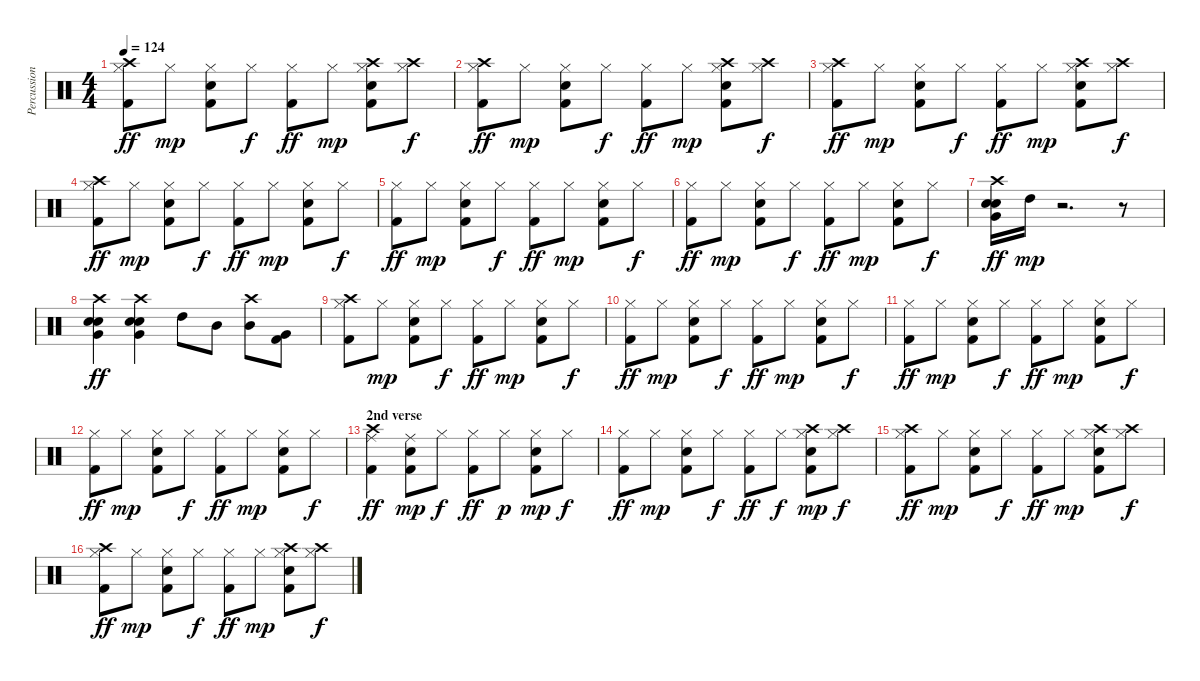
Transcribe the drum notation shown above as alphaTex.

\track ("Percussion" "Percussion") {instrument percussion}
\staff {score}
\articulation defaults
\ts (4 4)
\tempo 124
\clef neutral
\ks c
("Hi-Hat (closed)" "Crash high (hit)" "Kick (hit) 2").8{dy ff} "Hi-Hat (closed)".8{dy mp} ("Hi-Hat (closed)" "Snare (hit) 2" "Kick (hit) 2").8 "Hi-Hat (closed)".8{dy f} ("Hi-Hat (closed)" "Kick (hit) 2").8{dy ff} "Hi-Hat (closed)".8{dy mp} ("Crash high (hit)" "Hi-Hat (closed)" "Snare (hit) 2" "Kick (hit) 2").8 ("Hi-Hat (closed)" "Crash high (hit)").8{dy f} |
("Crash high (hit)" "Hi-Hat (closed)" "Kick (hit) 2").8{dy ff} "Hi-Hat (closed)".8{dy mp} ("Hi-Hat (closed)" "Snare (hit) 2" "Kick (hit) 2").8 "Hi-Hat (closed)".8{dy f} ("Hi-Hat (closed)" "Kick (hit) 2").8{dy ff} "Hi-Hat (closed)".8{dy mp} ("Hi-Hat (closed)" "Crash high (hit)" "Snare (hit) 2" "Kick (hit) 2").8 ("Hi-Hat (closed)" "Crash high (hit)").8{dy f} |
("Crash high (hit)" "Hi-Hat (closed)" "Kick (hit) 2").8{dy ff} "Hi-Hat (closed)".8{dy mp} ("Hi-Hat (closed)" "Snare (hit) 2" "Kick (hit) 2").8 "Hi-Hat (closed)".8{dy f} ("Hi-Hat (closed)" "Kick (hit) 2").8{dy ff} "Hi-Hat (closed)".8{dy mp} ("Hi-Hat (closed)" "Crash high (hit)" "Snare (hit) 2" "Kick (hit) 2").8 ("Hi-Hat (closed)" "Crash high (hit)").8{dy f} |
("Crash high (hit)" "Hi-Hat (closed)" "Kick (hit) 2").8{dy ff} "Hi-Hat (closed)".8{dy mp} ("Hi-Hat (closed)" "Snare (hit) 2" "Kick (hit) 2").8 "Hi-Hat (closed)".8{dy f} ("Hi-Hat (closed)" "Kick (hit) 2").8{dy ff} "Hi-Hat (closed)".8{dy mp} ("Hi-Hat (closed)" "Snare (hit) 2" "Kick (hit) 2").8 "Hi-Hat (closed)".8{dy f} |
("Hi-Hat (closed)" "Kick (hit) 2").8{dy ff} "Hi-Hat (closed)".8{dy mp} ("Hi-Hat (closed)" "Snare (hit) 2" "Kick (hit) 2").8 "Hi-Hat (closed)".8{dy f} ("Hi-Hat (closed)" "Kick (hit) 2").8{dy ff} "Hi-Hat (closed)".8{dy mp} ("Hi-Hat (closed)" "Snare (hit) 2" "Kick (hit) 2").8 "Hi-Hat (closed)".8{dy f} |
("Hi-Hat (closed)" "Kick (hit) 2").8{dy ff} "Hi-Hat (closed)".8{dy mp} ("Hi-Hat (closed)" "Snare (hit) 2" "Kick (hit) 2").8 "Hi-Hat (closed)".8{dy f} ("Hi-Hat (closed)" "Kick (hit) 2").8{dy ff} "Hi-Hat (closed)".8{dy mp} ("Hi-Hat (closed)" "Snare (hit) 2" "Kick (hit) 2").8 "Hi-Hat (closed)".8{dy f} |
("Very Low Tom (hit)" "Crash high (hit)" "Snare (hit) 2" "Snare (hit) 2").16{dy ff} "High Tom (hit)".16{dy mp} r.2{d} r.8 |
("Very Low Tom (hit)" "Crash high (hit)" "Snare (hit) 2" "Snare (hit) 2").4{dy ff} ("Very Low Tom (hit)" "Snare (hit) 2" "Crash high (hit)" "Snare (hit) 2").4 "High Tom (hit)".8 "Mid Tom (hit)".8 ("Mid Tom (hit)" "Crash high (hit)").8 ("Very Low Tom (hit)" "Kick (hit) 2").8 |
("Hi-Hat (closed)" "Crash high (hit)" "Kick (hit) 2").8 "Hi-Hat (closed)".8{dy mp} ("Hi-Hat (closed)" "Snare (hit) 2" "Kick (hit) 2").8 "Hi-Hat (closed)".8{dy f} ("Hi-Hat (closed)" "Kick (hit) 2").8{dy ff} "Hi-Hat (closed)".8{dy mp} ("Hi-Hat (closed)" "Snare (hit) 2" "Kick (hit) 2").8 "Hi-Hat (closed)".8{dy f} |
("Hi-Hat (closed)" "Kick (hit) 2").8{dy ff} "Hi-Hat (closed)".8{dy mp} ("Hi-Hat (closed)" "Snare (hit) 2" "Kick (hit) 2").8 "Hi-Hat (closed)".8{dy f} ("Hi-Hat (closed)" "Kick (hit) 2").8{dy ff} "Hi-Hat (closed)".8{dy mp} ("Hi-Hat (closed)" "Snare (hit) 2" "Kick (hit) 2").8 "Hi-Hat (closed)".8{dy f} |
("Hi-Hat (closed)" "Kick (hit) 2").8{dy ff} "Hi-Hat (closed)".8{dy mp} ("Hi-Hat (closed)" "Snare (hit) 2" "Kick (hit) 2").8 "Hi-Hat (closed)".8{dy f} ("Hi-Hat (closed)" "Kick (hit) 2").8{dy ff} "Hi-Hat (closed)".8{dy mp} ("Hi-Hat (closed)" "Snare (hit) 2" "Kick (hit) 2").8 "Hi-Hat (closed)".8{dy f} |
("Hi-Hat (closed)" "Kick (hit) 2").8{dy ff} "Hi-Hat (closed)".8{dy mp} ("Hi-Hat (closed)" "Snare (hit) 2" "Kick (hit) 2").8 "Hi-Hat (closed)".8{dy f} ("Hi-Hat (closed)" "Kick (hit) 2").8{dy ff} "Hi-Hat (closed)".8{dy mp} ("Hi-Hat (closed)" "Snare (hit) 2" "Kick (hit) 2").8 "Hi-Hat (closed)".8{dy f} |
\section ("" "2nd verse")
("Ride (middle)" "Crash high (hit)" "Kick (hit) 2").4{dy ff} ("Ride (middle)" "Snare (hit) 2" "Kick (hit) 2").8{dy mp} "Hi-Hat (closed)".8{dy f} ("Hi-Hat (closed)" "Kick (hit) 2").8{dy ff} "Hi-Hat (closed)".8{dy p} ("Hi-Hat (closed)" "Snare (hit) 2" "Kick (hit) 2").8{dy mp} "Hi-Hat (closed)".8{dy f} |
("Hi-Hat (closed)" "Kick (hit) 2").8{dy ff} "Hi-Hat (closed)".8{dy mp} ("Hi-Hat (closed)" "Snare (hit) 2" "Kick (hit) 2").8 "Hi-Hat (closed)".8{dy f} ("Hi-Hat (closed)" "Kick (hit) 2").8{dy ff} "Hi-Hat (closed)".8{dy f} ("Hi-Hat (closed)" "Crash high (hit)" "Snare (hit) 2" "Kick (hit) 2").8{dy mp} ("Hi-Hat (closed)" "Crash high (hit)").8{dy f} |
("Crash high (hit)" "Hi-Hat (closed)" "Kick (hit) 2").8{dy ff} "Hi-Hat (closed)".8{dy mp} ("Hi-Hat (closed)" "Snare (hit) 2" "Kick (hit) 2").8 "Hi-Hat (closed)".8{dy f} ("Hi-Hat (closed)" "Kick (hit) 2").8{dy ff} "Hi-Hat (closed)".8{dy mp} ("Crash high (hit)" "Hi-Hat (closed)" "Snare (hit) 2" "Kick (hit) 2").8 ("Hi-Hat (closed)" "Crash high (hit)").8{dy f} |
("Crash high (hit)" "Hi-Hat (closed)" "Kick (hit) 2").8{dy ff} "Hi-Hat (closed)".8{dy mp} ("Hi-Hat (closed)" "Snare (hit) 2" "Kick (hit) 2").8 "Hi-Hat (closed)".8{dy f} ("Hi-Hat (closed)" "Kick (hit) 2").8{dy ff} "Hi-Hat (closed)".8{dy mp} ("Hi-Hat (closed)" "Crash high (hit)" "Snare (hit) 2" "Kick (hit) 2").8 ("Hi-Hat (closed)" "Crash high (hit)").8{dy f}
